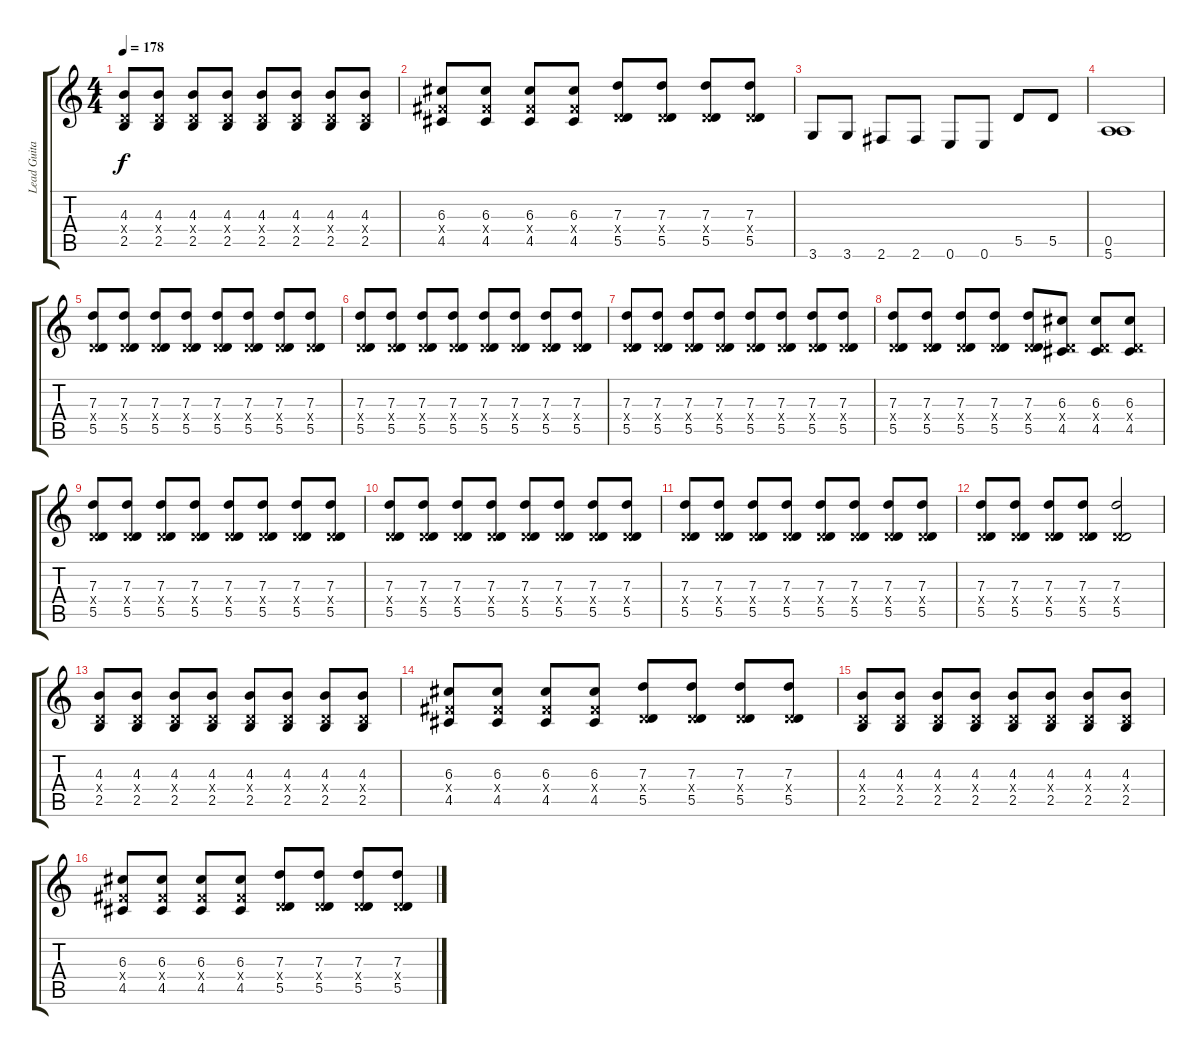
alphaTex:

\track ("Lead Guitar" "Lead Guita") {instrument distortionguitar}
\staff {score tabs}
\tuning (E4 B3 G3 D3 A2 E2) {hide}
\ts (4 4)
\tempo 178
\clef g2
\ks c
(4.3 0.4{x} 2.5).8{dy f} (4.3 0.4{x} 2.5).8 (4.3 0.4{x} 2.5).8 (4.3 0.4{x} 2.5).8 (4.3 0.4{x} 2.5).8 (4.3 0.4{x} 2.5).8 (4.3 0.4{x} 2.5).8 (4.3 0.4{x} 2.5).8 |
(6.3 4.4{x} 4.5).8 (6.3 4.4{x} 4.5).8 (6.3 4.4{x} 4.5).8 (6.3 4.4{x} 4.5).8 (7.3 0.4{x} 5.5).8 (7.3 0.4{x} 5.5).8 (7.3 0.4{x} 5.5).8 (7.3 0.4{x} 5.5).8 |
3.6.8 3.6.8 2.6.8 2.6.8 0.6.8 0.6.8 5.5.8 5.5.8 |
(0.5 5.6).1 |
(7.3 0.4{x} 5.5).8 (7.3 0.4{x} 5.5).8 (7.3 0.4{x} 5.5).8 (7.3 0.4{x} 5.5).8 (7.3 0.4{x} 5.5).8 (7.3 0.4{x} 5.5).8 (7.3 0.4{x} 5.5).8 (7.3 0.4{x} 5.5).8 |
(7.3 0.4{x} 5.5).8 (7.3 0.4{x} 5.5).8 (7.3 0.4{x} 5.5).8 (7.3 0.4{x} 5.5).8 (7.3 0.4{x} 5.5).8 (7.3 0.4{x} 5.5).8 (7.3 0.4{x} 5.5).8 (7.3 0.4{x} 5.5).8 |
(7.3 0.4{x} 5.5).8 (7.3 0.4{x} 5.5).8 (7.3 0.4{x} 5.5).8 (7.3 0.4{x} 5.5).8 (7.3 0.4{x} 5.5).8 (7.3 0.4{x} 5.5).8 (7.3 0.4{x} 5.5).8 (7.3 0.4{x} 5.5).8 |
(7.3 0.4{x} 5.5).8 (7.3 0.4{x} 5.5).8 (7.3 0.4{x} 5.5).8 (7.3 0.4{x} 5.5).8 (7.3 0.4{x} 5.5).8 (6.3 0.4{x} 4.5).8 (6.3 0.4{x} 4.5).8 (6.3 0.4{x} 4.5).8 |
(7.3 0.4{x} 5.5).8 (7.3 0.4{x} 5.5).8 (7.3 0.4{x} 5.5).8 (7.3 0.4{x} 5.5).8 (7.3 0.4{x} 5.5).8 (7.3 0.4{x} 5.5).8 (7.3 0.4{x} 5.5).8 (7.3 0.4{x} 5.5).8 |
(7.3 0.4{x} 5.5).8 (7.3 0.4{x} 5.5).8 (7.3 0.4{x} 5.5).8 (7.3 0.4{x} 5.5).8 (7.3 0.4{x} 5.5).8 (7.3 0.4{x} 5.5).8 (7.3 0.4{x} 5.5).8 (7.3 0.4{x} 5.5).8 |
(7.3 0.4{x} 5.5).8 (7.3 0.4{x} 5.5).8 (7.3 0.4{x} 5.5).8 (7.3 0.4{x} 5.5).8 (7.3 0.4{x} 5.5).8 (7.3 0.4{x} 5.5).8 (7.3 0.4{x} 5.5).8 (7.3 0.4{x} 5.5).8 |
(7.3 0.4{x} 5.5).8 (7.3 0.4{x} 5.5).8 (7.3 0.4{x} 5.5).8 (7.3 0.4{x} 5.5).8 (7.3 0.4{x} 5.5).2 |
(4.3 0.4{x} 2.5).8 (4.3 0.4{x} 2.5).8 (4.3 0.4{x} 2.5).8 (4.3 0.4{x} 2.5).8 (4.3 0.4{x} 2.5).8 (4.3 0.4{x} 2.5).8 (4.3 0.4{x} 2.5).8 (4.3 0.4{x} 2.5).8 |
(6.3 4.4{x} 4.5).8 (6.3 4.4{x} 4.5).8 (6.3 4.4{x} 4.5).8 (6.3 4.4{x} 4.5).8 (7.3 0.4{x} 5.5).8 (7.3 0.4{x} 5.5).8 (7.3 0.4{x} 5.5).8 (7.3 0.4{x} 5.5).8 |
(4.3 0.4{x} 2.5).8 (4.3 0.4{x} 2.5).8 (4.3 0.4{x} 2.5).8 (4.3 0.4{x} 2.5).8 (4.3 0.4{x} 2.5).8 (4.3 0.4{x} 2.5).8 (4.3 0.4{x} 2.5).8 (4.3 0.4{x} 2.5).8 |
(6.3 4.4{x} 4.5).8 (6.3 4.4{x} 4.5).8 (6.3 4.4{x} 4.5).8 (6.3 4.4{x} 4.5).8 (7.3 0.4{x} 5.5).8 (7.3 0.4{x} 5.5).8 (7.3 0.4{x} 5.5).8 (7.3 0.4{x} 5.5).8
